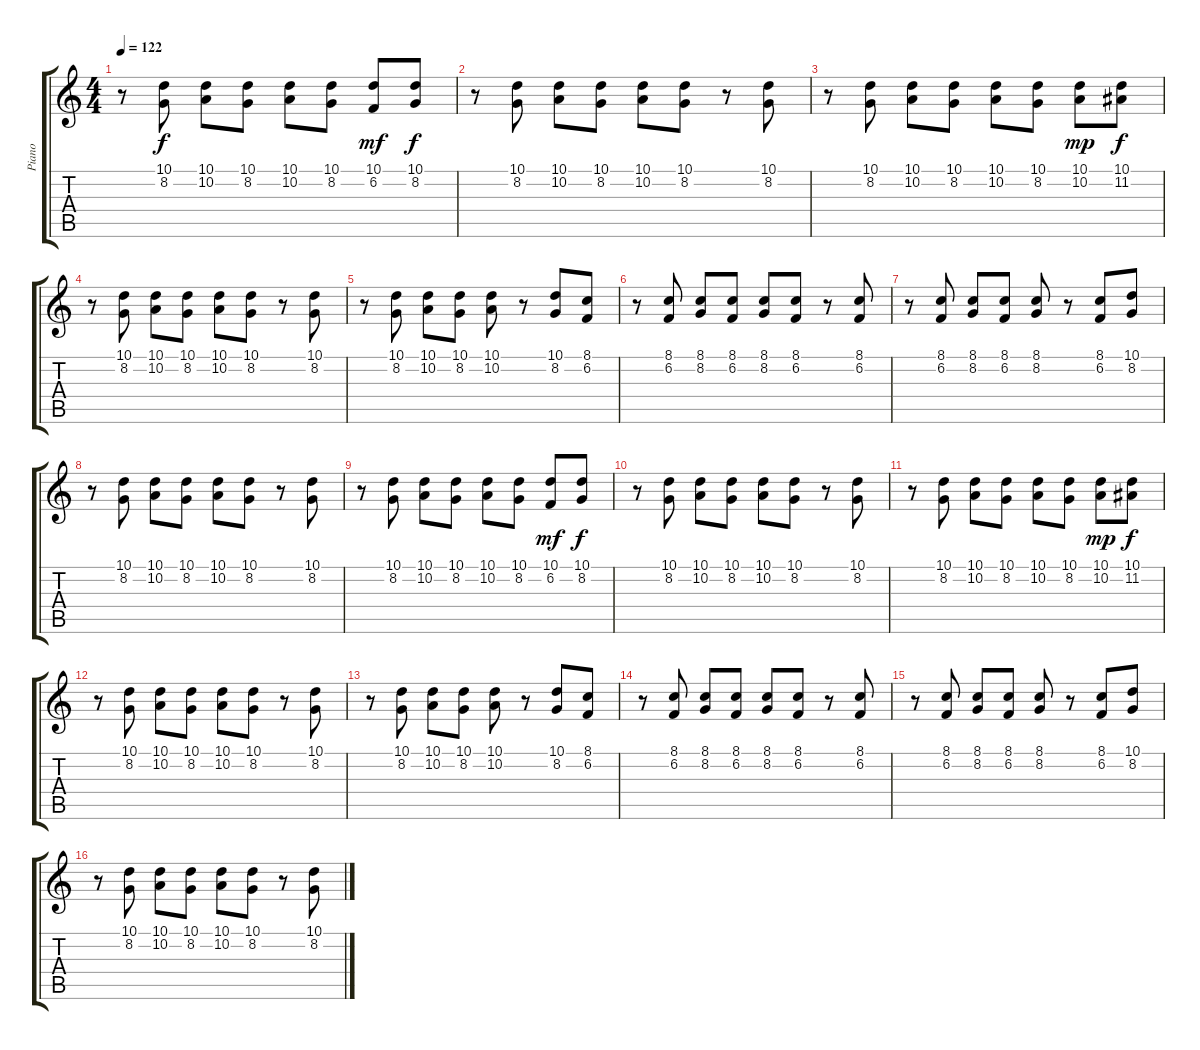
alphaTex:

\track ("Piano" "Piano") {instrument brightacousticpiano}
\staff {score tabs}
\tuning (E4 B3 G3 D3 A2 E2) {hide}
\ts (4 4)
\tempo 122
\clef g2
\ks c
r.8{dy f} (10.1 8.2).8 (10.1 10.2).8 (10.1 8.2).8 (10.1 10.2).8 (10.1 8.2).8 (10.1 6.2).8{dy mf} (10.1 8.2).8{dy f} |
r.8 (10.1 8.2).8 (10.1 10.2).8 (10.1 8.2).8 (10.1 10.2).8 (10.1 8.2).8 r.8 (10.1 8.2).8 |
r.8 (10.1 8.2).8 (10.1 10.2).8 (10.1 8.2).8 (10.1 10.2).8 (10.1 8.2).8 (10.1 10.2).8{dy mp} (10.1 11.2).8{dy f} |
r.8 (10.1 8.2).8 (10.1 10.2).8 (10.1 8.2).8 (10.1 10.2).8 (10.1 8.2).8 r.8 (10.1 8.2).8 |
r.8 (10.1 8.2).8 (10.1 10.2).8 (10.1 8.2).8 (10.1 10.2).8 r.8 (10.1 8.2).8 (8.1 6.2).8 |
r.8 (8.1 6.2).8 (8.1 8.2).8 (8.1 6.2).8 (8.1 8.2).8 (8.1 6.2).8 r.8 (8.1 6.2).8 |
r.8 (8.1 6.2).8 (8.1 8.2).8 (8.1 6.2).8 (8.1 8.2).8 r.8 (8.1 6.2).8 (10.1 8.2).8 |
r.8 (10.1 8.2).8 (10.1 10.2).8 (10.1 8.2).8 (10.1 10.2).8 (10.1 8.2).8 r.8 (10.1 8.2).8 |
r.8 (10.1 8.2).8 (10.1 10.2).8 (10.1 8.2).8 (10.1 10.2).8 (10.1 8.2).8 (10.1 6.2).8{dy mf} (10.1 8.2).8{dy f} |
r.8 (10.1 8.2).8 (10.1 10.2).8 (10.1 8.2).8 (10.1 10.2).8 (10.1 8.2).8 r.8 (10.1 8.2).8 |
r.8 (10.1 8.2).8 (10.1 10.2).8 (10.1 8.2).8 (10.1 10.2).8 (10.1 8.2).8 (10.1 10.2).8{dy mp} (10.1 11.2).8{dy f} |
r.8 (10.1 8.2).8 (10.1 10.2).8 (10.1 8.2).8 (10.1 10.2).8 (10.1 8.2).8 r.8 (10.1 8.2).8 |
r.8 (10.1 8.2).8 (10.1 10.2).8 (10.1 8.2).8 (10.1 10.2).8 r.8 (10.1 8.2).8 (8.1 6.2).8 |
r.8 (8.1 6.2).8 (8.1 8.2).8 (8.1 6.2).8 (8.1 8.2).8 (8.1 6.2).8 r.8 (8.1 6.2).8 |
r.8 (8.1 6.2).8 (8.1 8.2).8 (8.1 6.2).8 (8.1 8.2).8 r.8 (8.1 6.2).8 (10.1 8.2).8 |
r.8 (10.1 8.2).8 (10.1 10.2).8 (10.1 8.2).8 (10.1 10.2).8 (10.1 8.2).8 r.8 (10.1 8.2).8
